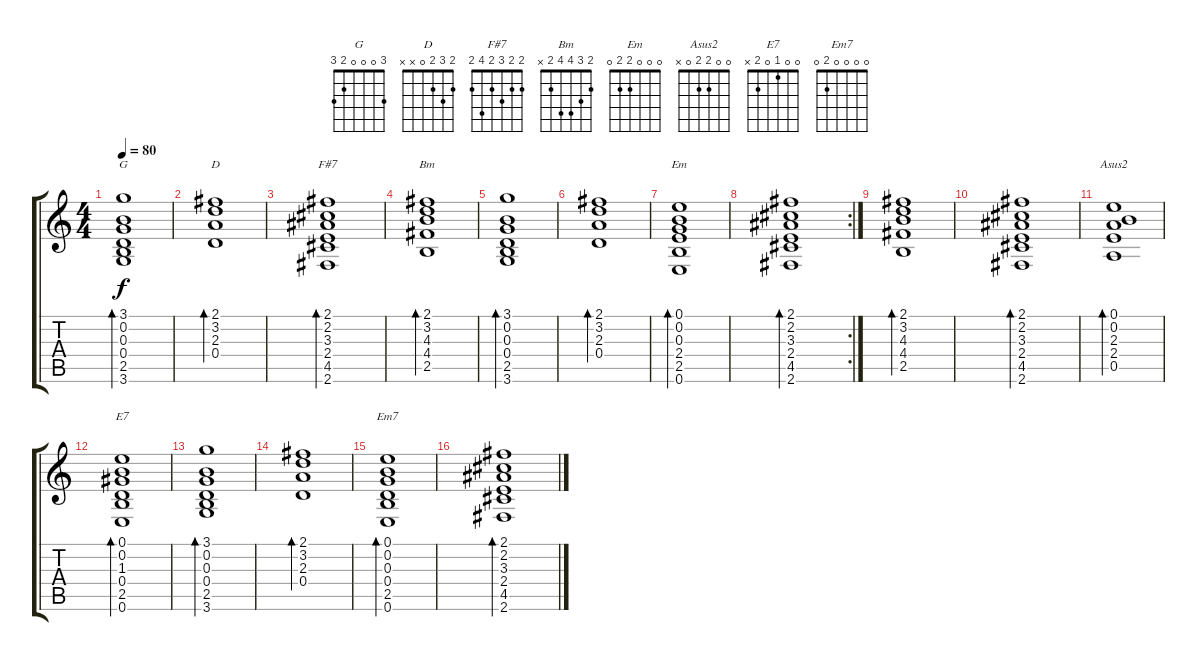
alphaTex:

\track "" {instrument acousticguitarsteel}
\staff {score tabs}
\tuning (E4 B3 G3 D3 A2 E2) {hide}
\chord ("G" 3 0 0 0 2 3)
\chord ("D" 2 3 2 0 x x)
\chord ("F#7" 2 2 3 2 4 2)
\chord ("Bm" 2 3 4 4 2 x)
\chord ("Em" 0 0 0 2 2 0)
\chord ("Asus2" 0 0 2 2 0 x)
\chord ("E7" 0 0 1 0 2 x)
\chord ("Em7" 0 0 0 0 2 0)
\ts (4 4)
\tempo 80
\clef g2
\ks c
(3.1 0.2 0.3 0.4 2.5 3.6).1{bd 120 ch "G" dy f} |
(2.1 3.2 2.3 0.4).1{bd 120 ch "D"} |
(2.1 2.2 3.3 2.4 4.5 2.6).1{bd 120 ch "F#7"} |
(2.1 3.2 4.3 4.4 2.5).1{bd 120 ch "Bm"} |
(3.1 0.2 0.3 0.4 2.5 3.6).1{bd 120} |
(2.1 3.2 2.3 0.4).1{bd 120} |
(0.1 0.2 0.3 2.4 2.5 0.6).1{bd 120 ch "Em"} |
\rc 2
(2.1 2.2 3.3 2.4 4.5 2.6).1{bd 120} |
(2.1 3.2 4.3 4.4 2.5).1{bd 120} |
(2.1 2.2 3.3 2.4 4.5 2.6).1{bd 120} |
(0.1 0.2 2.3 2.4 0.5).1{bd 120 ch "Asus2"} |
(0.1 0.2 1.3 0.4 2.5 0.6).1{bd 120 ch "E7"} |
(3.1 0.2 0.3 0.4 2.5 3.6).1{bd 120} |
(2.1 3.2 2.3 0.4).1{bd 120} |
(0.1 0.2 0.3 0.4 2.5 0.6).1{bd 120 ch "Em7"} |
(2.1 2.2 3.3 2.4 4.5 2.6).1{bd 120}
